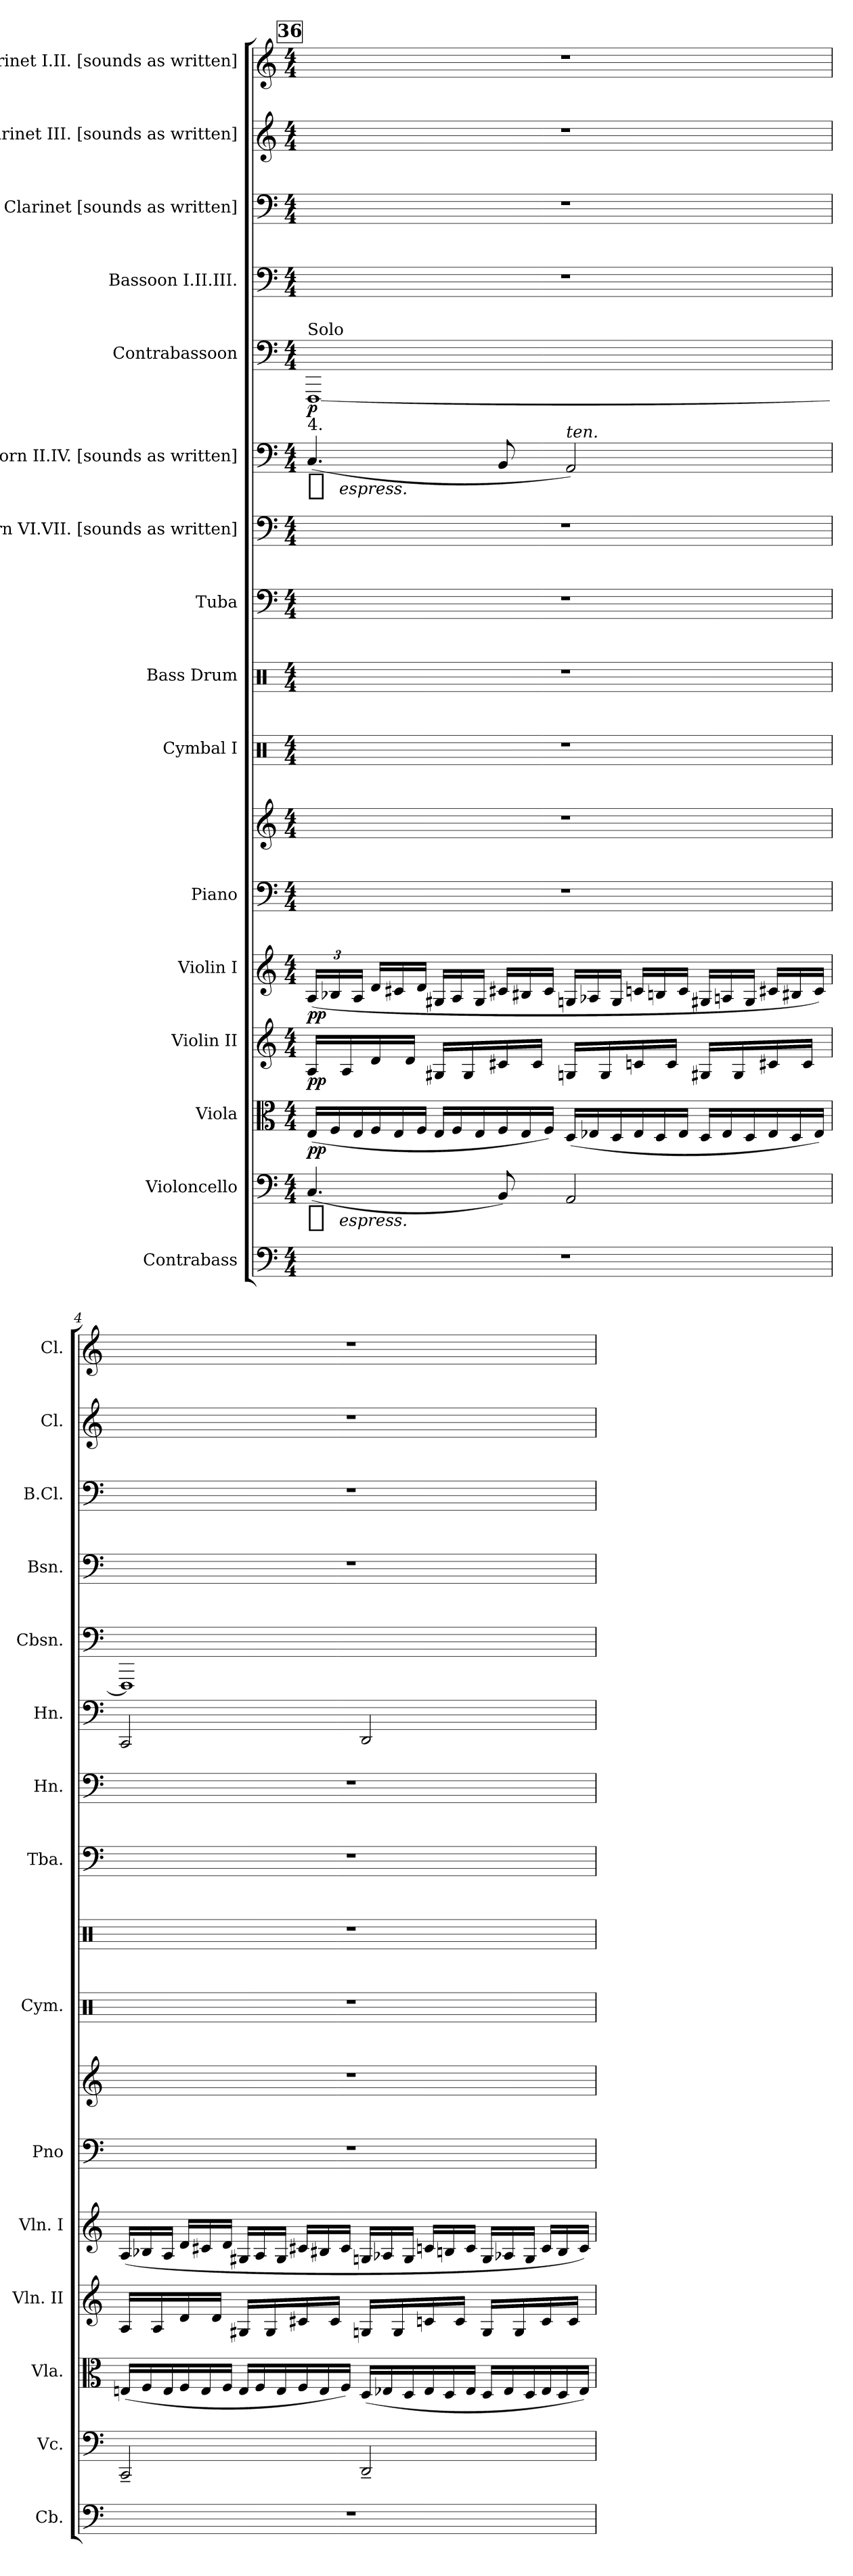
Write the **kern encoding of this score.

**kern	**kern	**dynam	**kern	**dynam	**kern	**dynam	**kern	**dynam	**kern	**kern	**kern	**kern	**kern	**kern	**kern	**dynam	**kern	**dynam	**kern	**kern	**kern	**kern
*part16	*part15	*part15	*part14	*part14	*part13	*part13	*part12	*part12	*part11	*part11	*part10	*part9	*part8	*part7	*part6	*part6	*part5	*part5	*part4	*part3	*part2	*part1
*staff17	*staff16	*staff16	*staff15	*staff15	*staff14	*staff14	*staff13	*staff13	*staff12	*staff11	*staff10	*staff9	*staff8	*staff7	*staff6	*staff6	*staff5	*staff5	*staff4	*staff3	*staff2	*staff1
*I"Contrabass	*I"Violoncello	*	*I"Viola	*	*I"Violin II	*	*I"Violin I	*	*I"Piano	*	*I"Cymbal I	*I"Bass Drum	*I"Tuba	*I"Horn VI.VII. [sounds as written]	*I"Horn II.IV. [sounds as written]	*	*I"Contrabassoon	*	*I"Bassoon I.II.III.	*I"Bass Clarinet [sounds as written]	*I"Clarinet III. [sounds as written]	*I"Clarinet I.II. [sounds as written]
*I'Cb.	*I'Vc.	*	*I'Vla.	*	*I'Vln. II	*	*I'Vln. I	*	*I'Pno	*	*I'Cym.	*	*I'Tba.	*I'Hn.	*I'Hn.	*	*I'Cbsn.	*	*I'Bsn.	*I'B.Cl.	*I'Cl.	*I'Cl.
*clefF4	*clefF4	*	*clefC3	*	*clefG2	*	*clefG2	*	*clefF4	*clefG2	*clefX	*clefX	*clefF4	*clefF4	*clefF4	*	*clefF4	*	*clefF4	*clefF4	*clefG2	*clefG2
*k[]	*k[]	*	*k[]	*	*k[]	*	*k[]	*	*k[]	*k[]	*k[]	*k[]	*k[]	*k[]	*k[]	*	*k[]	*	*k[]	*k[]	*k[]	*k[]
*C:	*C:	*	*C:	*	*C:	*	*C:	*	*C:	*C:	*C:	*C:	*C:	*C:	*C:	*	*C:	*	*C:	*C:	*C:	*C:
*M4/4	*M4/4	*	*M4/4	*	*M4/4	*	*M4/4	*	*M4/4	*M4/4	*M4/4	*M4/4	*M4/4	*M4/4	*M4/4	*	*M4/4	*	*M4/4	*M4/4	*M4/4	*M4/4
*	*	*	*Xtuplet	*	*	*	*	*	*	*	*	*	*	*	*	*	*	*	*	*	*	*
!!LO:REH:place=s1:t=36
=3	=3	=3	=3	=3	=3	=3	=3	=3	=3	=3	=3	=3	=3	=3	=3	=3	=3	=3	=3	=3	=3	=3
!	!	!	!	!	!	!	!	!	!	!	!	!	!	!	!	!	!LO:TX:a:t=Solo	!	!	!	!	!
!	!	!	!	!	!	!	!	!	!	!	!	!	!	!	!LO:TX:a:t=4.	!	!	!	!	!	!	!
!	!	!LO:DY:t=%s espress.	!	!	!	!	!	!	!	!	!	!	!	!	!	!LO:DY:t=%s espress.	!	!	!	!	!	!
1r	(4.C	mp	(24ELL	pp	16ALL	pp	(24ALL	pp	1r	1r	1r	1r	1r	1r	(4.C	mp	[1FFF	p	1r	1r	1r	1r
.	.	.	24F	.	.	.	24B-X	.	.	.	.	.	.	.	.	.	.	.	.	.	.	.
.	.	.	.	.	16A	.	.	.	.	.	.	.	.	.	.	.	.	.	.	.	.	.
.	.	.	24E	.	.	.	24AJJ	.	.	.	.	.	.	.	.	.	.	.	.	.	.	.
*	*	*	*	*	*	*	*Xtuplet	*	*	*	*	*	*	*	*	*	*	*	*	*	*	*
.	.	.	24F	.	16d	.	24dLL	.	.	.	.	.	.	.	.	.	.	.	.	.	.	.
.	.	.	24E	.	.	.	24c#X	.	.	.	.	.	.	.	.	.	.	.	.	.	.	.
.	.	.	.	.	16dJJ	.	.	.	.	.	.	.	.	.	.	.	.	.	.	.	.	.
.	.	.	24FJJ	.	.	.	24dJJ	.	.	.	.	.	.	.	.	.	.	.	.	.	.	.
.	.	.	24ELL	.	16G#XLL	.	24G#XLL	.	.	.	.	.	.	.	.	.	.	.	.	.	.	.
.	.	.	24F	.	.	.	24A	.	.	.	.	.	.	.	.	.	.	.	.	.	.	.
.	.	.	.	.	16G#	.	.	.	.	.	.	.	.	.	.	.	.	.	.	.	.	.
.	.	.	24E	.	.	.	24G#JJ	.	.	.	.	.	.	.	.	.	.	.	.	.	.	.
.	8BB)	.	24F	.	16c#X	.	24c#XLL	.	.	.	.	.	.	.	8BB	.	.	.	.	.	.	.
.	.	.	24E	.	.	.	24B#X	.	.	.	.	.	.	.	.	.	.	.	.	.	.	.
.	.	.	.	.	16c#JJ	.	.	.	.	.	.	.	.	.	.	.	.	.	.	.	.	.
.	.	.	24FJJ)	.	.	.	24c#JJ	.	.	.	.	.	.	.	.	.	.	.	.	.	.	.
!	!	!	!	!	!	!	!	!	!	!	!	!	!	!	!LO:TX:a:i:t=ten.	!	!	!	!	!	!	!
.	2AA	.	(24DLL	.	16GnLL	.	24GnLL	.	.	.	.	.	.	.	2AA)	.	.	.	.	.	.	.
.	.	.	24E-X	.	.	.	24A-X	.	.	.	.	.	.	.	.	.	.	.	.	.	.	.
.	.	.	.	.	16G	.	.	.	.	.	.	.	.	.	.	.	.	.	.	.	.	.
.	.	.	24D	.	.	.	24GJJ	.	.	.	.	.	.	.	.	.	.	.	.	.	.	.
.	.	.	24E-	.	16cn	.	24cnLL	.	.	.	.	.	.	.	.	.	.	.	.	.	.	.
.	.	.	24D	.	.	.	24Bn	.	.	.	.	.	.	.	.	.	.	.	.	.	.	.
.	.	.	.	.	16cJJ	.	.	.	.	.	.	.	.	.	.	.	.	.	.	.	.	.
.	.	.	24E-JJ	.	.	.	24cJJ	.	.	.	.	.	.	.	.	.	.	.	.	.	.	.
.	.	.	24DLL	.	16G#XLL	.	24G#XLL	.	.	.	.	.	.	.	.	.	.	.	.	.	.	.
.	.	.	24E-	.	.	.	24An	.	.	.	.	.	.	.	.	.	.	.	.	.	.	.
.	.	.	.	.	16G#	.	.	.	.	.	.	.	.	.	.	.	.	.	.	.	.	.
.	.	.	24D	.	.	.	24G#JJ	.	.	.	.	.	.	.	.	.	.	.	.	.	.	.
.	.	.	24E-	.	16c#X	.	24c#XLL	.	.	.	.	.	.	.	.	.	.	.	.	.	.	.
.	.	.	24D	.	.	.	24B#X	.	.	.	.	.	.	.	.	.	.	.	.	.	.	.
.	.	.	.	.	16c#JJ	.	.	.	.	.	.	.	.	.	.	.	.	.	.	.	.	.
.	.	.	24E-JJ)	.	.	.	24c#JJ)	.	.	.	.	.	.	.	.	.	.	.	.	.	.	.
=4	=4	=4	=4	=4	=4	=4	=4	=4	=4	=4	=4	=4	=4	=4	=4	=4	=4	=4	=4	=4	=4	=4
1r	2CC~	.	(24EnLL	.	16ALL	.	(24ALL	.	1r	1r	1r	1r	1r	1r	2CC	.	1FFF]	.	1r	1r	1r	1r
.	.	.	24F	.	.	.	24B-X	.	.	.	.	.	.	.	.	.	.	.	.	.	.	.
.	.	.	.	.	16A	.	.	.	.	.	.	.	.	.	.	.	.	.	.	.	.	.
.	.	.	24E	.	.	.	24AJJ	.	.	.	.	.	.	.	.	.	.	.	.	.	.	.
.	.	.	24F	.	16d	.	24dLL	.	.	.	.	.	.	.	.	.	.	.	.	.	.	.
.	.	.	24E	.	.	.	24c#X	.	.	.	.	.	.	.	.	.	.	.	.	.	.	.
.	.	.	.	.	16dJJ	.	.	.	.	.	.	.	.	.	.	.	.	.	.	.	.	.
.	.	.	24FJJ	.	.	.	24dJJ	.	.	.	.	.	.	.	.	.	.	.	.	.	.	.
.	.	.	24ELL	.	16G#XLL	.	24G#XLL	.	.	.	.	.	.	.	.	.	.	.	.	.	.	.
.	.	.	24F	.	.	.	24A	.	.	.	.	.	.	.	.	.	.	.	.	.	.	.
.	.	.	.	.	16G#	.	.	.	.	.	.	.	.	.	.	.	.	.	.	.	.	.
.	.	.	24E	.	.	.	24G#JJ	.	.	.	.	.	.	.	.	.	.	.	.	.	.	.
.	.	.	24F	.	16c#X	.	24c#XLL	.	.	.	.	.	.	.	.	.	.	.	.	.	.	.
.	.	.	24E	.	.	.	24B#X	.	.	.	.	.	.	.	.	.	.	.	.	.	.	.
.	.	.	.	.	16c#JJ	.	.	.	.	.	.	.	.	.	.	.	.	.	.	.	.	.
.	.	.	24FJJ)	.	.	.	24c#JJ	.	.	.	.	.	.	.	.	.	.	.	.	.	.	.
.	2DD~	.	(24DLL	.	16GnLL	.	24GnLL	.	.	.	.	.	.	.	2DD	.	.	.	.	.	.	.
.	.	.	24E-X	.	.	.	24A-X	.	.	.	.	.	.	.	.	.	.	.	.	.	.	.
.	.	.	.	.	16G	.	.	.	.	.	.	.	.	.	.	.	.	.	.	.	.	.
.	.	.	24D	.	.	.	24GJJ	.	.	.	.	.	.	.	.	.	.	.	.	.	.	.
.	.	.	24E-	.	16cn	.	24cnLL	.	.	.	.	.	.	.	.	.	.	.	.	.	.	.
.	.	.	24D	.	.	.	24Bn	.	.	.	.	.	.	.	.	.	.	.	.	.	.	.
.	.	.	.	.	16cJJ	.	.	.	.	.	.	.	.	.	.	.	.	.	.	.	.	.
.	.	.	24E-JJ	.	.	.	24cJJ	.	.	.	.	.	.	.	.	.	.	.	.	.	.	.
.	.	.	24DLL	.	16GLL	.	24GLL	.	.	.	.	.	.	.	.	.	.	.	.	.	.	.
.	.	.	24E-	.	.	.	24A-X	.	.	.	.	.	.	.	.	.	.	.	.	.	.	.
.	.	.	.	.	16G	.	.	.	.	.	.	.	.	.	.	.	.	.	.	.	.	.
.	.	.	24D	.	.	.	24GJJ	.	.	.	.	.	.	.	.	.	.	.	.	.	.	.
.	.	.	24E-	.	16c	.	24cLL	.	.	.	.	.	.	.	.	.	.	.	.	.	.	.
.	.	.	24D	.	.	.	24B	.	.	.	.	.	.	.	.	.	.	.	.	.	.	.
.	.	.	.	.	16cJJ	.	.	.	.	.	.	.	.	.	.	.	.	.	.	.	.	.
.	.	.	24E-JJ)	.	.	.	24cJJ)	.	.	.	.	.	.	.	.	.	.	.	.	.	.	.
=	=	=	=	=	=	=	=	=	=	=	=	=	=	=	=	=	=	=	=	=	=	=
*-	*-	*-	*-	*-	*-	*-	*-	*-	*-	*-	*-	*-	*-	*-	*-	*-	*-	*-	*-	*-	*-	*-
